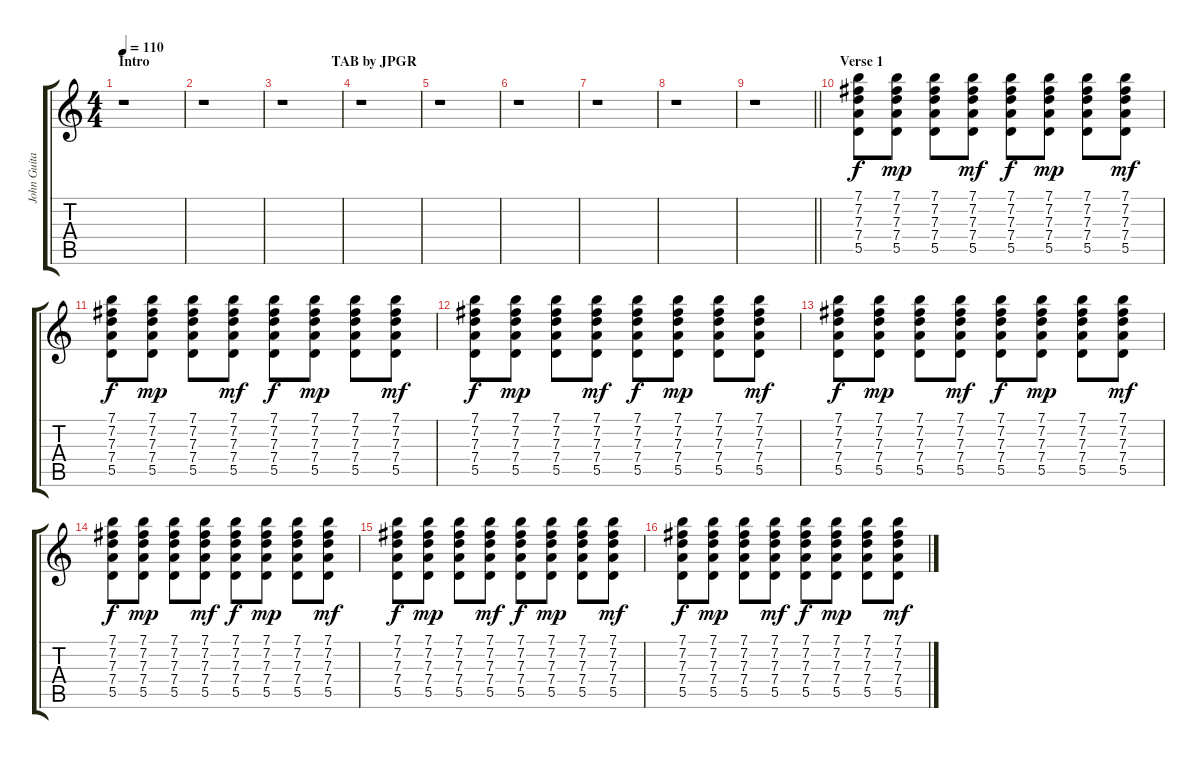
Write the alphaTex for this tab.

\track ("John Guitar" "John Guita") {instrument acousticguitarsteel}
\staff {score tabs}
\tuning (E4 B3 G3 D3 A2 E2) {hide}
\ts (4 4)
\section ("" "Intro                                                    TAB by JPGR")
\tempo 110
\clef g2
\ks c
r.1{dy f instrument acousticguitarsteel} |
r.1 |
r.1 |
r.1 |
r.1 |
r.1 |
r.1 |
r.1 |
\barLineRight lightlight
r.1 |
\section ("" "Verse 1")
(7.1 7.2 7.3 7.4 5.5).8 (7.1 7.2 7.3 7.4 5.5).8{dy mp} (7.1 7.2 7.3 7.4 5.5).8 (7.1 7.2 7.3 7.4 5.5).8{dy mf} (7.1 7.2 7.3 7.4 5.5).8{dy f} (7.1 7.2 7.3 7.4 5.5).8{dy mp} (7.1 7.2 7.3 7.4 5.5).8 (7.1 7.2 7.3 7.4 5.5).8{dy mf} |
(7.1 7.2 7.3 7.4 5.5).8{dy f} (7.1 7.2 7.3 7.4 5.5).8{dy mp} (7.1 7.2 7.3 7.4 5.5).8 (7.1 7.2 7.3 7.4 5.5).8{dy mf} (7.1 7.2 7.3 7.4 5.5).8{dy f} (7.1 7.2 7.3 7.4 5.5).8{dy mp} (7.1 7.2 7.3 7.4 5.5).8 (7.1 7.2 7.3 7.4 5.5).8{dy mf} |
(7.1 7.2 7.3 7.4 5.5).8{dy f} (7.1 7.2 7.3 7.4 5.5).8{dy mp} (7.1 7.2 7.3 7.4 5.5).8 (7.1 7.2 7.3 7.4 5.5).8{dy mf} (7.1 7.2 7.3 7.4 5.5).8{dy f} (7.1 7.2 7.3 7.4 5.5).8{dy mp} (7.1 7.2 7.3 7.4 5.5).8 (7.1 7.2 7.3 7.4 5.5).8{dy mf} |
(7.1 7.2 7.3 7.4 5.5).8{dy f} (7.1 7.2 7.3 7.4 5.5).8{dy mp} (7.1 7.2 7.3 7.4 5.5).8 (7.1 7.2 7.3 7.4 5.5).8{dy mf} (7.1 7.2 7.3 7.4 5.5).8{dy f} (7.1 7.2 7.3 7.4 5.5).8{dy mp} (7.1 7.2 7.3 7.4 5.5).8 (7.1 7.2 7.3 7.4 5.5).8{dy mf} |
(7.1 7.2 7.3 7.4 5.5).8{dy f} (7.1 7.2 7.3 7.4 5.5).8{dy mp} (7.1 7.2 7.3 7.4 5.5).8 (7.1 7.2 7.3 7.4 5.5).8{dy mf} (7.1 7.2 7.3 7.4 5.5).8{dy f} (7.1 7.2 7.3 7.4 5.5).8{dy mp} (7.1 7.2 7.3 7.4 5.5).8 (7.1 7.2 7.3 7.4 5.5).8{dy mf} |
(7.1 7.2 7.3 7.4 5.5).8{dy f} (7.1 7.2 7.3 7.4 5.5).8{dy mp} (7.1 7.2 7.3 7.4 5.5).8 (7.1 7.2 7.3 7.4 5.5).8{dy mf} (7.1 7.2 7.3 7.4 5.5).8{dy f} (7.1 7.2 7.3 7.4 5.5).8{dy mp} (7.1 7.2 7.3 7.4 5.5).8 (7.1 7.2 7.3 7.4 5.5).8{dy mf} |
(7.1 7.2 7.3 7.4 5.5).8{dy f} (7.1 7.2 7.3 7.4 5.5).8{dy mp} (7.1 7.2 7.3 7.4 5.5).8 (7.1 7.2 7.3 7.4 5.5).8{dy mf} (7.1 7.2 7.3 7.4 5.5).8{dy f} (7.1 7.2 7.3 7.4 5.5).8{dy mp} (7.1 7.2 7.3 7.4 5.5).8 (7.1 7.2 7.3 7.4 5.5).8{dy mf}
